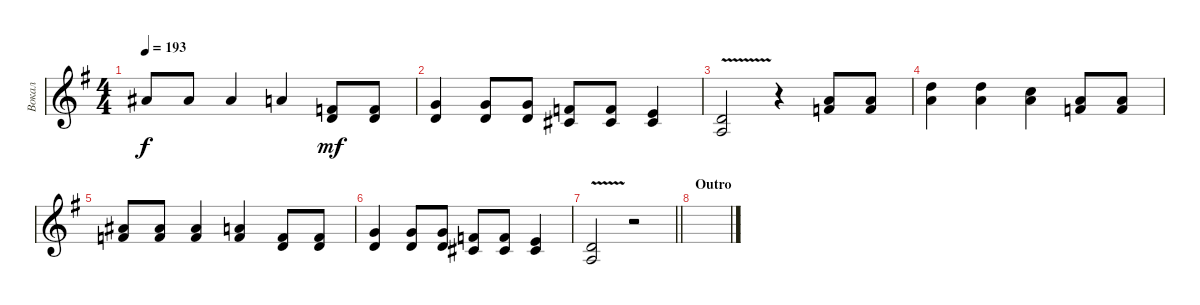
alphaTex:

\track ("Вокал" "Вокал") {instrument trumpet}
\staff {score}
\tuning (E4 B3 G3 D3 A2 E2) {hide}
\ts (4 4)
\tempo 193
\clef g2
\ks eminor
6.1.8{dy f} 6.1.8 6.1.4 5.1.4 (1.1 3.2).8{dy mf} (1.1 3.2).8 |
(3.1 3.2).4 (3.1 3.2).8 (3.1 3.2).8 (1.1 2.2).8 (1.1 2.2).8 (0.1 2.2).4 |
(3.2{v} 2.3{v}).2 r.4 (5.1 6.2).8 (5.1 6.2).8 |
(10.1 10.2).4 (10.1 10.2).4 (8.1 10.2).4 (5.1 6.2).8 (5.1 6.2).8 |
(6.1 6.2).8 (6.1 6.2).8 (6.1 6.2).4 (5.1 6.2).4 (1.1 3.2).8 (1.1 3.2).8 |
(3.1 3.2).4 (3.1 3.2).8 (3.1 3.2).8 (1.1 2.2).8 (1.1 2.2).8 (0.1 2.2).4 |
\barLineRight lightlight
(3.2{v} 2.3).2 r.2 |
\section ("" "Outro")
